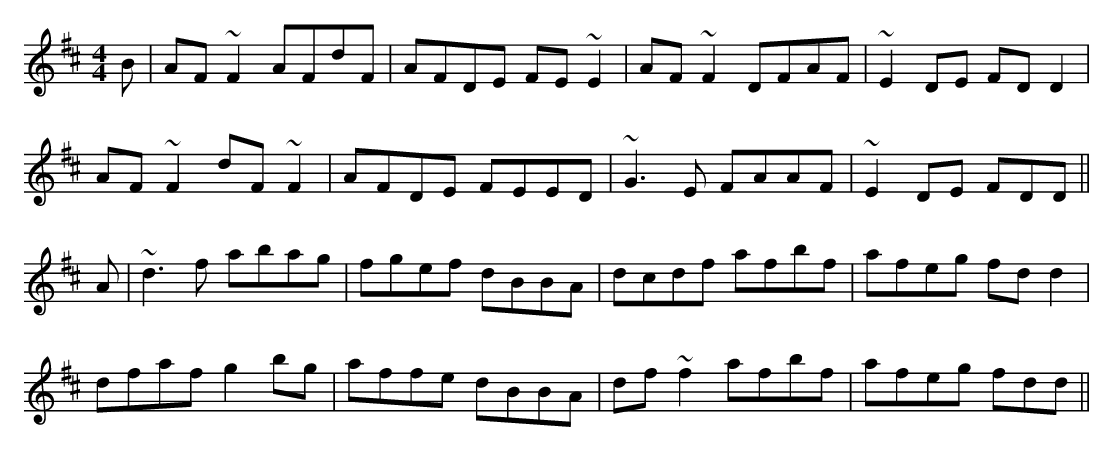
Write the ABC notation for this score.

X:1
M:4/4
K:D
B|AF~F2 AFdF|AFDE FE~E2|AF~F2 DFAF|~E2DE FDD2|
AF~F2 dF~F2|AFDE FEED|~G3E FAAF|~E2DE FDD||
A|~d3f abag|fgef dBBA|dcdf afbf|afeg fdd2|
dfaf g2bg|affe dBBA|df~f2 afbf|afeg fdd||
